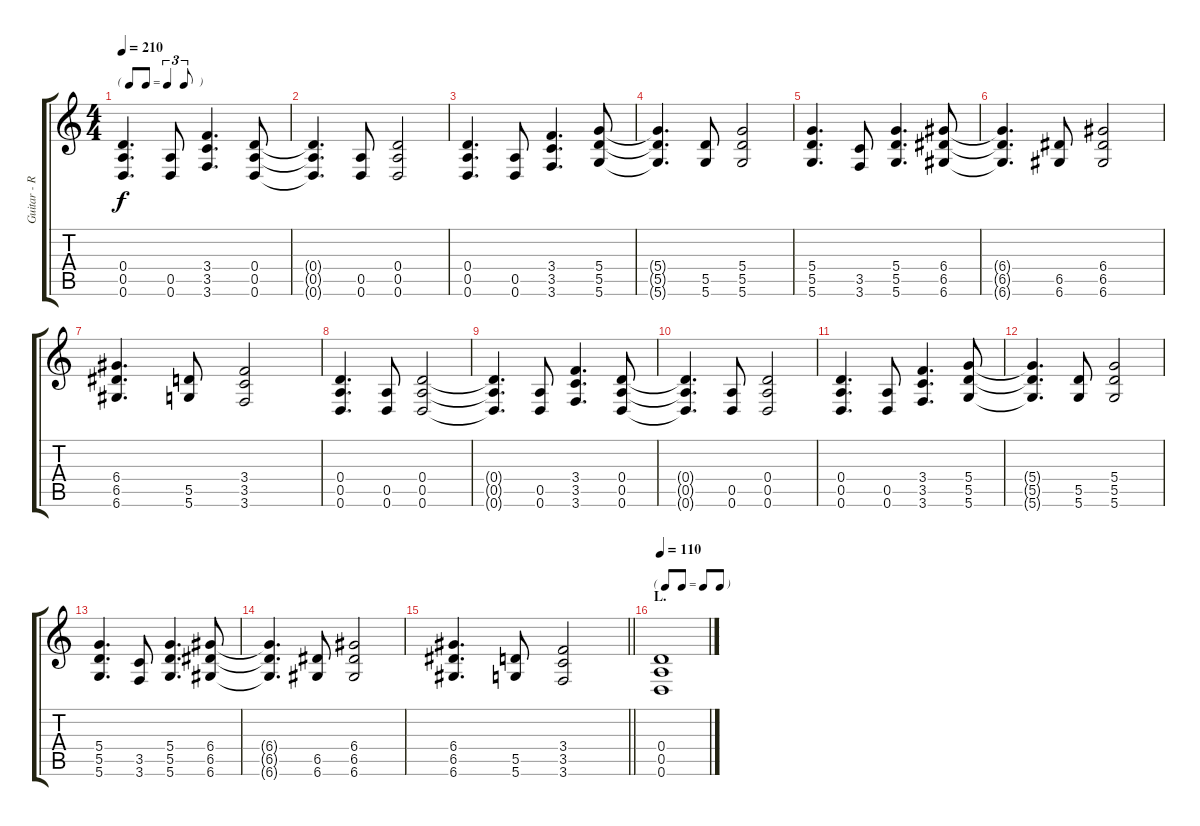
\track ("Guitar - Right" "Guitar - R") {instrument distortionguitar}
\staff {score tabs}
\tuning (E4 B3 G3 D3 A2 D2) {hide}
\ts (4 4)
\tf triplet8th
\tempo 210
\clef g2
\ks c
(0.4{t} 0.5{t} 0.6{t}).4{d dy f} (0.5 0.6).8 (3.4 3.5 3.6).4{d} (0.4 0.5 0.6).8 |
(0.4{t} 0.5{t} 0.6{t}).4{d} (0.5 0.6).8 (0.4 0.5 0.6).2 |
(0.4 0.5 0.6).4{d} (0.5 0.6).8 (3.4 3.5 3.6).4{d} (5.4 5.5 5.6).8 |
(5.4{t} 5.5{t} 5.6{t}).4{d} (5.5 5.6).8 (5.4 5.5 5.6).2 |
(5.4 5.5 5.6).4{d} (3.5 3.6).8 (5.4 5.5 5.6).4{d} (6.4 6.5 6.6).8 |
(6.4{t} 6.5{t} 6.6{t}).4{d} (6.5 6.6).8 (6.4 6.5 6.6).2 |
(6.4 6.5 6.6).4{d} (5.5 5.6).8 (3.4 3.5 3.6).2 |
(0.4 0.5 0.6).4{d} (0.5 0.6).8 (0.4 0.5 0.6).2 |
(0.4{t} 0.5{t} 0.6{t}).4{d} (0.5 0.6).8 (3.4 3.5 3.6).4{d} (0.4 0.5 0.6).8 |
(0.4{t} 0.5{t} 0.6{t}).4{d} (0.5 0.6).8 (0.4 0.5 0.6).2 |
(0.4 0.5 0.6).4{d} (0.5 0.6).8 (3.4 3.5 3.6).4{d} (5.4 5.5 5.6).8 |
(5.4{t} 5.5{t} 5.6{t}).4{d} (5.5 5.6).8 (5.4 5.5 5.6).2 |
(5.4 5.5 5.6).4{d} (3.5 3.6).8 (5.4 5.5 5.6).4{d} (6.4 6.5 6.6).8 |
(6.4{t} 6.5{t} 6.6{t}).4{d} (6.5 6.6).8 (6.4 6.5 6.6).2 |
\barLineRight lightlight
(6.4 6.5 6.6).4{d} (5.5 5.6).8 (3.4 3.5 3.6).2 |
\tf none
\section ("" "L.")
\tempo 110
(0.4 0.5 0.6).1
